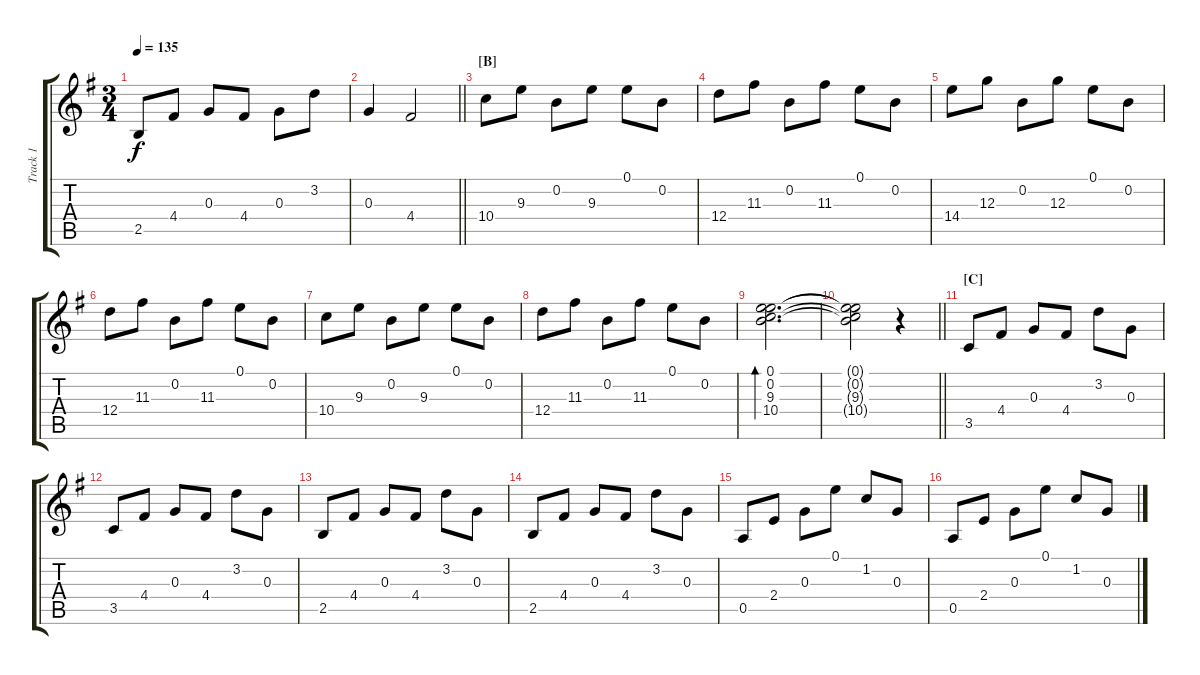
\track ("Track 1" "Track 1") {instrument acousticguitarsteel}
\staff {score tabs}
\tuning (E4 B3 G3 D3 A2 E2) {hide}
\ts (3 4)
\tempo 135
\clef g2
\ks g
2.5.8{dy f} 4.4.8 0.3.8 4.4.8 0.3.8 3.2.8 |
\barLineRight lightlight
0.3.4 4.4.2 |
\section ("" "[B]")
10.4.8 9.3.8 0.2.8 9.3.8 0.1.8 0.2.8 |
12.4.8 11.3.8 0.2.8 11.3.8 0.1.8 0.2.8 |
14.4.8 12.3.8 0.2.8 12.3.8 0.1.8 0.2.8 |
12.4.8 11.3.8 0.2.8 11.3.8 0.1.8 0.2.8 |
10.4.8 9.3.8 0.2.8 9.3.8 0.1.8 0.2.8 |
12.4.8 11.3.8 0.2.8 11.3.8 0.1.8 0.2.8 |
(0.1 0.2 9.3 10.4).2{d bd 120} |
\barLineRight lightlight
(0.1{t} 0.2{t} 9.3{t} 10.4{t}).2 r.4 |
\section ("" "[C]")
3.5.8 4.4.8 0.3.8 4.4.8 3.2.8 0.3.8 |
3.5.8 4.4.8 0.3.8 4.4.8 3.2.8 0.3.8 |
2.5.8 4.4.8 0.3.8 4.4.8 3.2.8 0.3.8 |
2.5.8 4.4.8 0.3.8 4.4.8 3.2.8 0.3.8 |
0.5.8 2.4.8 0.3.8 0.1.8 1.2.8 0.3.8 |
0.5.8 2.4.8 0.3.8 0.1.8 1.2.8 0.3.8
